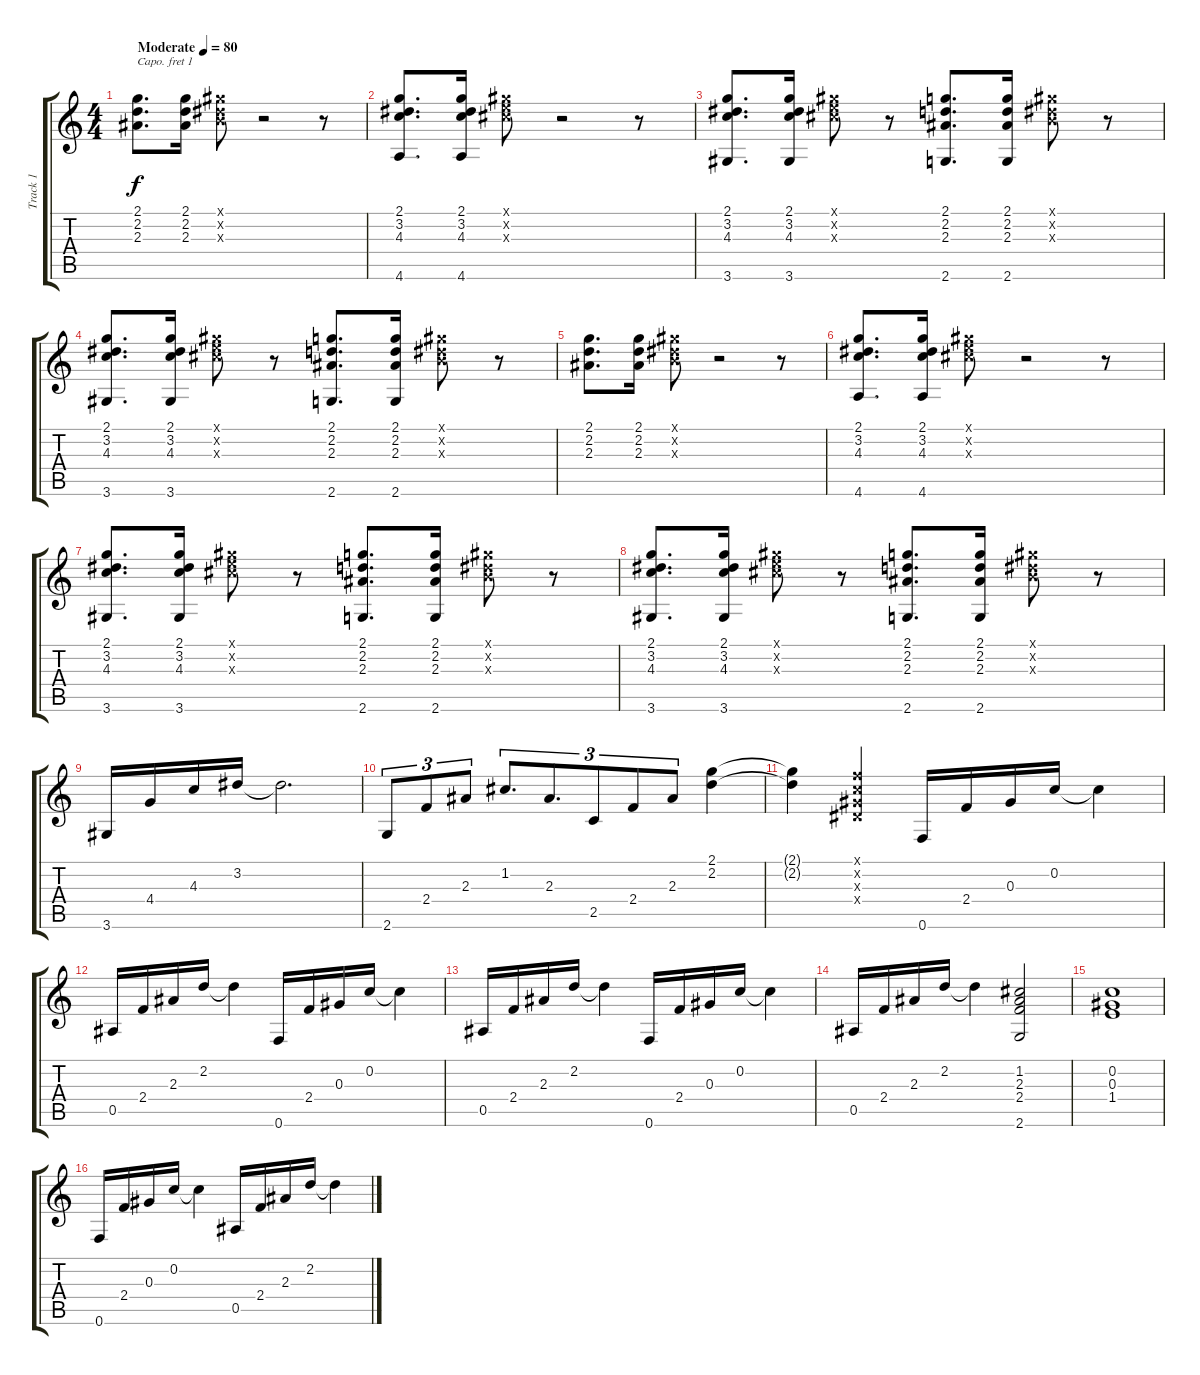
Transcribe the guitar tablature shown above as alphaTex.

\track ("Track 1" "Track 1") {instrument acousticguitarsteel}
\staff {score tabs}
\capo 1
\tuning (E4 B3 G3 D3 A2 E2) {hide}
\ts (4 4)
\tempo (80 "Moderate")
\clef g2
\ks c
(2.1 2.2 2.3).8{d dy f instrument acousticguitarsteel} (2.1 2.2 2.3).16 (3.1{x} 3.2{x} 3.3{x}).8 r.2 r.8 |
(2.1 3.2 4.3 4.6).8{d} (2.1 3.2 4.3 4.6).16 (3.1{x} 4.2{x} 5.3{x}).8 r.2 r.8 |
(2.1 3.2 4.3 3.6).8{d} (2.1 3.2 4.3 3.6).16 (3.1{x} 4.2{x} 5.3{x}).8 r.8 (2.1 2.2 2.3 2.6).8{d} (2.1 2.2 2.3 2.6).16 (3.1{x} 3.2{x} 3.3{x}).8 r.8 |
(2.1 3.2 4.3 3.6).8{d} (2.1 3.2 4.3 3.6).16 (3.1{x} 4.2{x} 5.3{x}).8 r.8 (2.1 2.2 2.3 2.6).8{d} (2.1 2.2 2.3 2.6).16 (3.1{x} 3.2{x} 3.3{x}).8 r.8 |
(2.1 2.2 2.3).8{d} (2.1 2.2 2.3).16 (3.1{x} 3.2{x} 3.3{x}).8 r.2 r.8 |
(2.1 3.2 4.3 4.6).8{d} (2.1 3.2 4.3 4.6).16 (3.1{x} 4.2{x} 5.3{x}).8 r.2 r.8 |
(2.1 3.2 4.3 3.6).8{d} (2.1 3.2 4.3 3.6).16 (3.1{x} 4.2{x} 5.3{x}).8 r.8 (2.1 2.2 2.3 2.6).8{d} (2.1 2.2 2.3 2.6).16 (3.1{x} 3.2{x} 3.3{x}).8 r.8 |
(2.1 3.2 4.3 3.6).8{d} (2.1 3.2 4.3 3.6).16 (3.1{x} 4.2{x} 5.3{x}).8 r.8 (2.1 2.2 2.3 2.6).8{d} (2.1 2.2 2.3 2.6).16 (3.1{x} 3.2{x} 3.3{x}).8 r.8 |
3.6.16 4.4.16 4.3.16 3.2.16 3.2{t}.2{d} |
2.6.8{tu (3 2)} 2.4.8{tu (3 2)} 2.3.8{tu (3 2)} 1.2.8{d tu (3 2)} 2.3.8{d tu (3 2)} 2.5.8{tu (3 2)} 2.4.8{tu (3 2)} 2.3.8{tu (3 2)} (2.1 2.2).4 |
(2.1{t} 2.2{t}).4 (0.1{x} 0.2{x} 0.3{x} 0.4{x}).4 0.6.16 2.4.16 0.3.16 0.2.16 0.2{t}.4 |
0.5.16 2.4.16 2.3.16 2.2.16 2.2{t}.4 0.6.16 2.4.16 0.3.16 0.2.16 0.2{t}.4 |
0.5.16 2.4.16 2.3.16 2.2.16 2.2{t}.4 0.6.16 2.4.16 0.3.16 0.2.16 0.2{t}.4 |
0.5.16 2.4.16 2.3.16 2.2.16 2.2{t}.4 (1.2 2.3 2.4 2.6).2 |
(0.2 0.3 1.4).1 |
0.6.16 2.4.16 0.3.16 0.2.16 0.2{t}.4 0.5.16 2.4.16 2.3.16 2.2.16 2.2{t}.4
